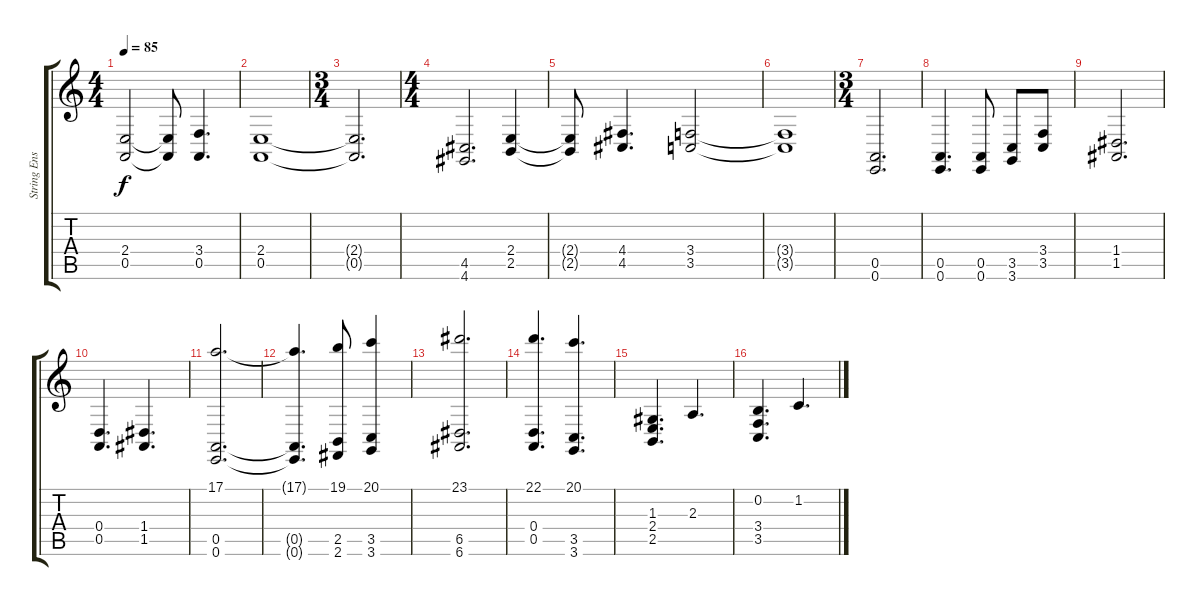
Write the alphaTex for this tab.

\track ("String Ensemble 1" "String Ens") {instrument stringensemble1}
\staff {score tabs}
\tuning (E4 B3 G3 D3 A2 E2) {hide}
\ts (4 4)
\tempo 85
\clef g2
\ks c
(2.4 0.5).2{dy f} (2.4{t} 0.5{t}).8 (3.4 0.5).4{d} |
(2.4 0.5).1 |
\ts (3 4)
(2.4{t} 0.5{t}).2{d} |
\ts (4 4)
(4.5 4.6).2{d} (2.4 2.5).4 |
(2.4{t} 2.5{t}).8 (4.4 4.5).4{d} (3.4 3.5).2 |
(3.4{t} 3.5{t}).1 |
\ts (3 4)
(0.5 0.6).2{d} |
(0.5 0.6).4{d} (0.5 0.6).8 (3.5 3.6).8 (3.4 3.5).8 |
(1.4 1.5).2{d} |
(0.4 0.5).4{d} (1.4 1.5).4{d} |
(17.1 0.5 0.6).2{d} |
(17.1{t} 0.5{t} 0.6{t}).4{d} (19.1 2.5 2.6).8 (20.1 3.5 3.6).4 |
(23.1 6.5 6.6).2{d} |
(22.1 0.4 0.5).4{d} (20.1 3.5 3.6).4{d} |
(1.3 2.4 2.5).4{d} 2.3.4{d} |
(0.2 3.4 3.5).4{d} 1.2.4{d}
